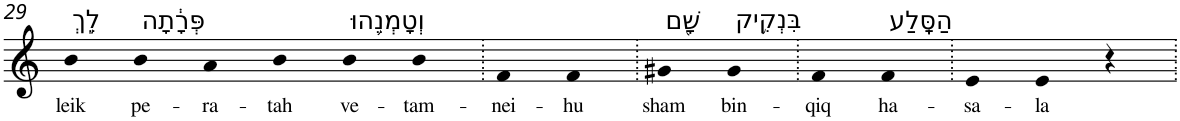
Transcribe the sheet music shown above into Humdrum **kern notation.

**kern	**text
*part1	*part1
*staff1	*staff1
*I"Piano	*
*I'Pno	*
!!LO:PB:g=z
*clefG2	*
*k[]	*
=29	=29
!LO:TX:a:t=לֵ֣ךְ	!
!	!LO:LY:b
4b	leik
!LO:TX:a:t=פְּרָ֔תָה	!
!	!LO:LY:b
4b	pe-
!	!LO:LY:b
4a	-ra-
!	!LO:LY:b
4b	-tah
!LO:TX:a:t=וְטָמְנֵ֥הוּ	!
!	!LO:LY:b
4b	ve-
!	!LO:LY:b
4b	-tam-
=30.	=30.
!	!LO:LY:b
4f	-nei-
!	!LO:LY:b
4f	-hu
=31.	=31.
!LO:TX:a:t=שָׁ֖ם	!
!	!LO:LY:b
4g#X	sham
!LO:TX:a:t=בִּנְקִ֥יק	!
!	!LO:LY:b
4g#	bin-
=32.	=32.
!	!LO:LY:b
4f	-qiq
!LO:TX:a:t=הַסָּֽלַע	!
!	!LO:LY:b
4f	ha-
=33.	=33.
!	!LO:LY:b
4e	-sa-
!	!LO:LY:b
4e	-la
4r	.
=.	=.
*-	*-
